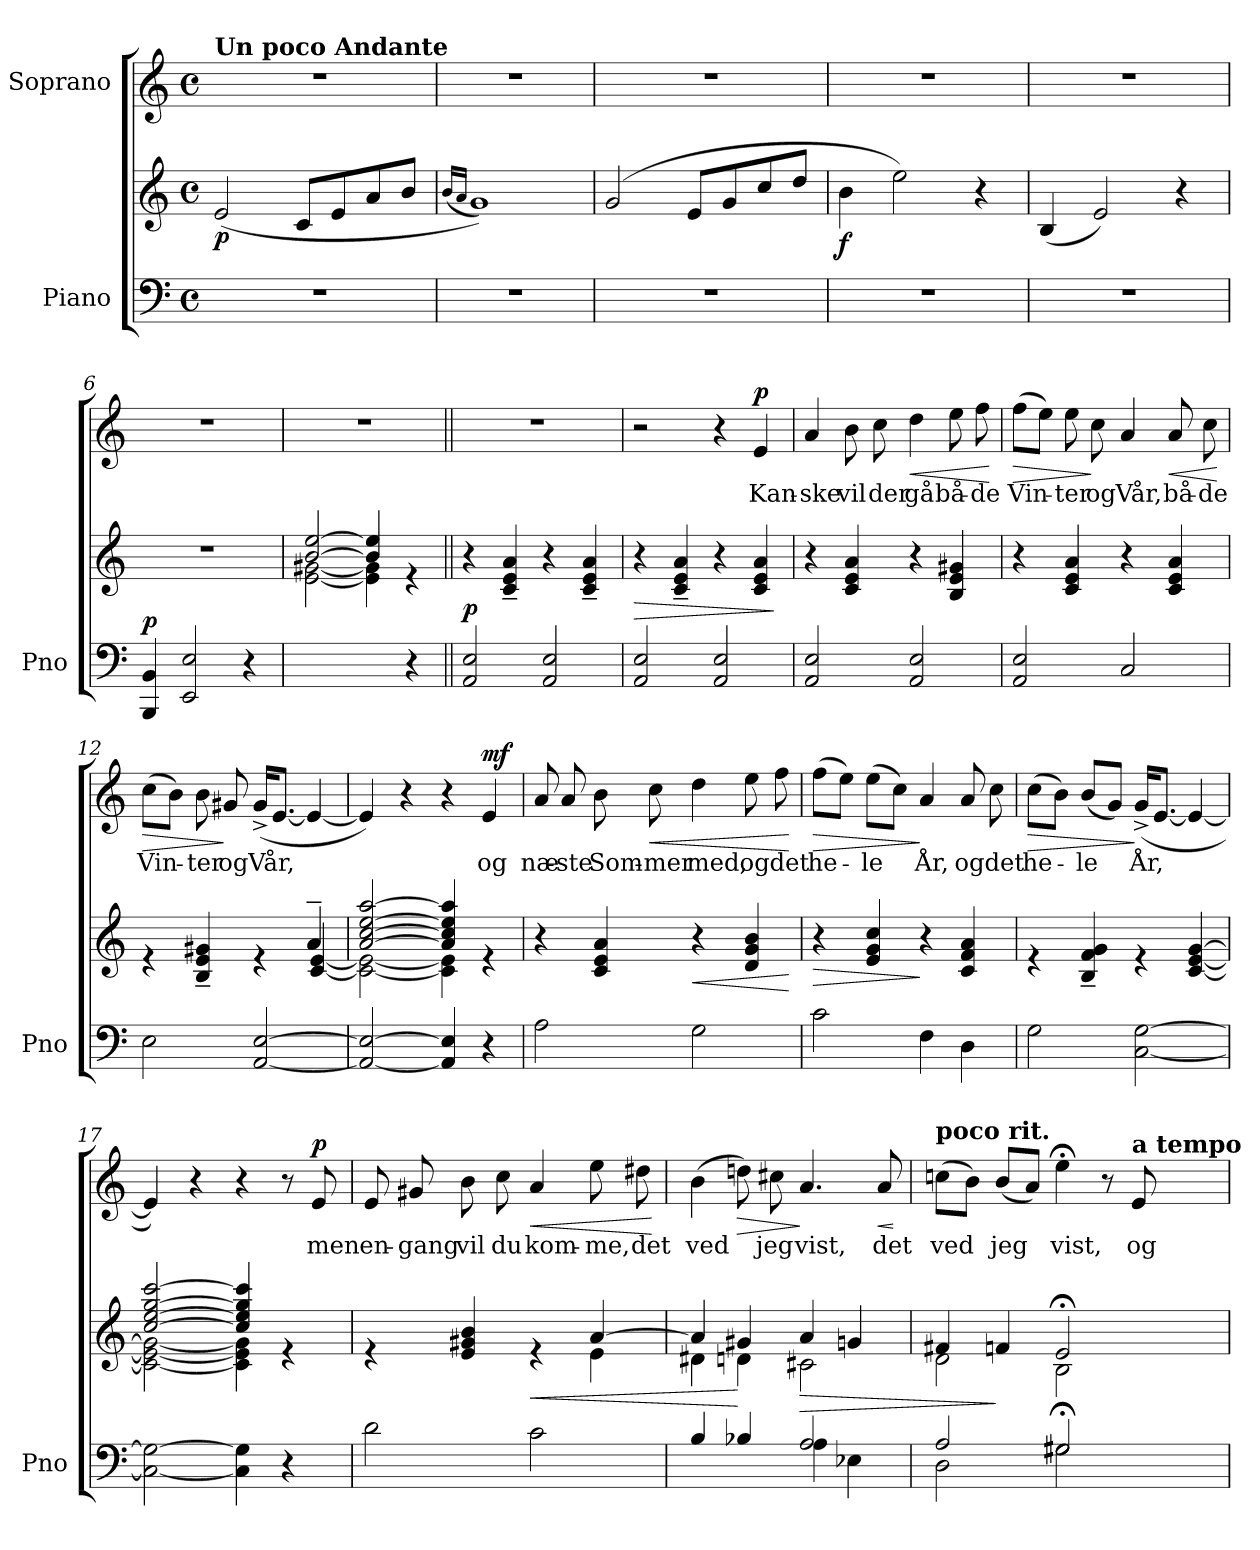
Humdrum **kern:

**kern	**kern	**dynam	**kern	**text	**dynam
*part2	*part2	*part2	*part1	*part1	*part1
*staff3	*staff2	*staff2/3	*staff1	*staff1	*staff1
*I"Piano	*	*	*I"Soprano	*	*
*I'Pno	*	*	*	*	*
*clefF4	*clefG2	*	*clefG2	*	*
*k[]	*k[]	*	*k[]	*	*
*M4/4	*M4/4	*	*M4/4	*	*
*met(c)	*met(c)	*	*met(c)	*	*
*MM72	*MM72	*	*MM72	*	*
=1	=1	=1	=1	=1	=1
!	!	!	!LO:TX:a:B:t=Un poco Andante	!	!
!	!	!LO:DY:b	!	!	!
1r	(2e/	p	1r	.	.
.	8c/L	.	.	.	.
.	8e/	.	.	.	.
.	8a/	.	.	.	.
.	8b/J	.	.	.	.
=2	=2	=2	=2	=2	=2
.	(16qb/LL	.	.	.	.
.	16qa/JJ	.	.	.	.
1r	1g))	.	1r	.	.
=3	=3	=3	=3	=3	=3
1r	(2g/	.	1r	.	.
.	8e/L	.	.	.	.
.	8g/	.	.	.	.
.	8cc/	.	.	.	.
.	8dd/J	.	.	.	.
=4	=4	=4	=4	=4	=4
!	!	!LO:DY:b	!	!	!
1r	4b\	f	1r	.	.
.	2ee\)	.	.	.	.
.	4r	.	.	.	.
=5	=5	=5	=5	=5	=5
1r	(4B/	.	1r	.	.
.	2e/)	.	.	.	.
.	4r	.	.	.	.
=6	=6	=6	=6	=6	=6
!	!	!LO:DY:a=2	!	!	!
4BBB/ 4BB/	1r	p	1r	.	.
2EE/ 2E/	.	.	.	.	.
4r	.	.	.	.	.
=7	=7	=7	=7	=7	=7
*	*^	*	*	*	*
2ryy	[2b/ [2ee/	[2e\ [2g#X\	.	1r	.	.
4ryy	4b/] 4ee/]	4e\] 4g#\]	.	.	.	.
4r	4re	4ryy	.	.	.	.
!!LO:LB:g=z
=8||	=8||	=8||	=8||	=8||	=8||	=8||
!	!	!	!LO:DY:a=2	!	!	!
*	*v	*v	*	*	*	*
2AA/ 2E/	4r	p	1r	.	.
.	4c/~ 4e/~ 4a/~	.	.	.	.
2AA/ 2E/	4r	.	.	.	.
.	4c/~ 4e/~ 4a/~	.	.	.	.
=9	=9	=9	=9	=9	=9
!	!	!LO:HP:b	!	!	!
2AA/ 2E/	4r	>	2r	.	.
.	4c/~ 4e/~ 4a/~	.	.	.	.
2AA/ 2E/	4r	.	4r	.	.
!	!	!	!	!	!LO:DY:a
.	4c/ 4e/ 4a/	.	4e/	Kan-	p
.	.	]	.	.	.
=10	=10	=10	=10	=10	=10
2AA/ 2E/	4r	.	4a/	-ske	.
.	4c/ 4e/ 4a/	.	8b\	vil	.
.	.	.	8cc\	der	.
!	!	!	!	!	!LO:HP:b
2AA/ 2E/	4r	.	4dd\	gå	<
.	4B/ 4e/ 4g#X/	.	8ee\	bå-	.
.	.	.	8ff\	-de	.
.	.	.	.	.	[
=11	=11	=11	=11	=11	=11
!	!	!	!	!	!LO:HP:b
2AA/ 2E/	4r	.	(8ff\L	Vin-	>
.	.	.	8ee\J)	.	.
.	4c/ 4e/ 4a/	.	8ee\	-ter	.
.	.	.	8cc\	og	]
2C/	4r	.	4a/	Vår,	.
!	!	!	!	!	!LO:HP:b
.	4c/ 4e/ 4a/	.	8a/	bå-	<
.	.	.	8cc\	-de	.
.	.	.	.	.	[
!!LO:LB:g=z
=12	=12	=12	=12	=12	=12
*	*^	*	*	*	*
!	!	!	!	!	!	!LO:HP:b
2E\	4re	2.ryy	.	(8cc\L	Vin-	>
.	.	.	.	8b\J)	.	.
.	4B/~ 4e/~ 4g#X/~	.	.	8b\	-ter	.
.	.	.	.	8g#X/	og	]
[2AA/ [2E/	4re	.	.	(>16g#^/KL	Vår,	.
.	.	.	.	[8.e/J	.	.
.	4a~/	[4c/ [4e/	.	4e/_	.	.
=13	=13	=13	=13	=13	=13	=13
2AA/_ 2E/_	[2a/ [2cc/ [2ee/ [2aa/	2c\_ 2e\_	.	4e/])	.	.
.	.	.	.	4r	.	.
4AA/] 4E/]	4a/] 4cc/] 4ee/] 4aa/]	4c\] 4e\]	.	4r	.	.
!	!	!	!	!	!	!LO:DY:a
4r	4re	4ryy	.	4e/	og	mf
*	*v	*v	*	*	*	*
=14	=14	=14	=14	=14	=14
2A\	4r	.	8a/	næ-	.
.	.	.	8a/	-ste	.
.	4c/ 4e/ 4a/	.	8b\	Som-	.
!	!	!	!	!	!LO:HP:b
.	.	.	8cc\	-mer	<
!	!	!LO:HP:b	!	!	!
2G\	4r	<	4dd\	med,	.
.	4d/ 4g/ 4b/	.	8ee\	og	.
.	.	.	8ff\	det	.
.	.	[	.	.	[
=15	=15	=15	=15	=15	=15
!	!	!LO:HP:b	!	!	!LO:HP:b
2c\	4r	>	(8ff\L	he-	>
.	.	.	8ee\J)	.	.
.	4e/ 4g/ 4cc/	.	(8ee\L	-le	.
.	.	.	8cc\J)	.	.
4F\	4r	]	4a/	År,	]
4D\	4c/ 4f/ 4a/	.	8a/	og	.
.	.	.	8cc\	det	.
!!LO:LB:g=z
=16	=16	=16	=16	=16	=16
*	*^	*	*	*	*
!	!	!	!	!	!	!LO:HP:b
2G\	4re	2.ryy	.	(8cc\L	he-	>
.	.	.	.	8b\J)	.	.
.	4B/~ 4f/~ 4g/~	.	.	(8b/L	-le	.
.	.	.	.	8g/J)	.	.
[2C\ [2G\	4re	.	.	(>16g^/KL	År,	]
.	.	.	.	[8.e/J	.	.
.	4ryy	[4c/ [4e/ [4g/	.	4e/_	.	.
=17	=17	=17	=17	=17	=17	=17
2C\_ 2G\_	[2cc/ [2ee/ [2gg/ [2ccc/	2c\_ 2e\_ 2g\_	.	4e/])	.	.
.	.	.	.	4r	.	.
4C\] 4G\]	4cc/] 4ee/] 4gg/] 4ccc/]	4c\] 4e\] 4g\]	.	4r	.	.
4r	4re	4ryy	.	8r	.	.
!	!	!	!	!	!	!LO:DY:a
.	.	.	.	8e/	men	p
=18	=18	=18	=18	=18	=18	=18
!	!	!	!LO:DY:b	!	!	!
2d\	4re	2.ryy	other-dynamics	8e/	en-	.
!	!	!	!	!	!	!LO:DY:a
.	.	.	.	8g#X/	-gang	other-dynamics
.	4e/ 4g#X/ 4b/	.	.	8b\	vil	.
.	.	.	.	8cc\	du	.
!	!	!	!LO:HP:b	!	!	!LO:HP:b
2c\	4re	.	<	4a/	kom-	<
.	[4a/	4e\	.	8ee\	-me,	.
.	.	.	.	8dd#X\	det	.
*	*v	*v	*	*	*	*
.	.	.	.	.	[
=19	=19	=19	=19	=19	=19
*^	*^	*	*	*	*
4B/	2ryy	4a/]	4d#X\	.	(4b\	ved	.
!	!	!	!	!	!	!	!LO:HP:b
4B-X/	.	4g#X/	4dn\	[	8ddn\)	.	>
.	.	.	.	.	8cc#X\	jeg	.
!	!	!	!	!LO:HP:b	!	!	!
2A/	4A\	4a/	2c#X\	>	4.a/	vist,	]
.	4E-X\	4gn/	.	.	.	.	.
!	!	!	!	!	!	!	!LO:HP:b
.	.	.	.	.	8a/	det	<
*v	*v	*	*	*	*	*	*
*	*v	*v	*	*	*	*
.	.	.	.	.	[
!!LO:PB:g=z
=20	=20	=20	=20	=20	=20
*^	*^	*	*	*	*
!	!	!	!	!	!LO:TX:a:B:t=poco rit.	!	!
2A/	2D\	4f#X/	2d\	.	(8ccn\L	ved	.
.	.	.	.	.	8b\J)	.	.
.	.	4fn/	.	]	(8b/L	jeg	.
.	.	.	.	.	8a/J)	.	.
*	*	*	*	*	*MM30	*	*
2G#X;/	2G#\	2e;</	2B\	.	4ee;<\	vist,	.
.	.	.	.	.	8r	.	.
!	!	!	!	!	!LO:TX:a:B:t=a tempo	!	!
.	.	.	.	.	8e/	og	.
*v	*v	*	*	*	*	*	*
*	*v	*v	*	*	*	*
=	=	=	=	=	=
*-	*-	*-	*-	*-	*-
